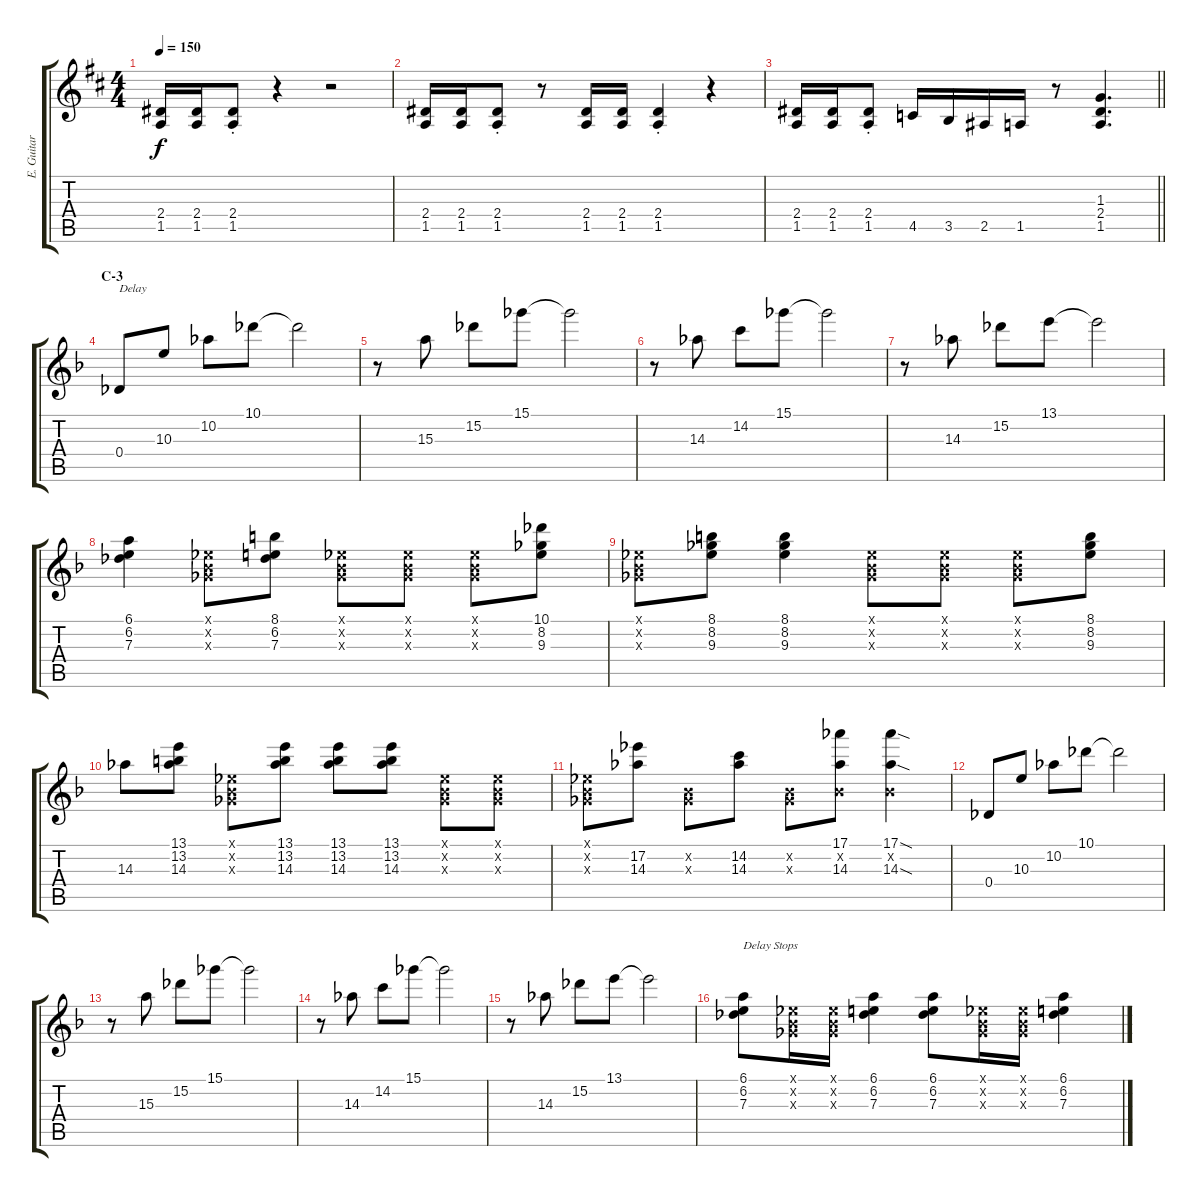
\track ("E. Guitar I" "E. Guitar ") {instrument distortionguitar}
\staff {score tabs}
\tuning (Eb4 Bb3 Gb3 Db3 Ab2 Eb2) {hide}
\ts (4 4)
\tempo 150
\clef g2
\ks d
(2.4 1.5).16{dy f} (2.4 1.5).16 (2.4{st} 1.5{st}).8 r.4 r.2 |
(2.4 1.5).16 (2.4 1.5).16 (2.4{st} 1.5{st}).8 r.8 (2.4 1.5).16 (2.4 1.5).16 (2.4{st} 1.5{st}).4 r.4 |
\barLineRight lightlight
(2.4 1.5).16 (2.4 1.5).16 (2.4{st} 1.5{st}).8 4.5.16 3.5.16 2.5.16 1.5.16 r.8 (1.3 2.4 1.5).4{d} |
\section ("" "C-3")
\ks f
0.4.8{txt "Delay"} 10.3.8 10.2.8 10.1.8 10.1{t}.2 |
r.8 15.3.8 15.2.8 15.1.8 15.1{t}.2 |
r.8 14.3.8 14.2.8 15.1.8 15.1{t}.2 |
r.8 14.3.8 15.2.8 13.1.8 13.1{t}.2 |
(6.1 6.2 7.3).4 (0.1{x} 0.2{x} 0.3{x}).8 (8.1 6.2 7.3).8 (0.1{x} 0.2{x} 0.3{x}).8 (0.1{x} 0.2{x} 0.3{x}).8 (0.1{x} 0.2{x} 0.3{x}).8 (10.1 8.2 9.3).8 |
(0.1{x} 0.2{x} 0.3{x}).8 (8.1 8.2 9.3).8 (8.1 8.2 9.3).4 (0.1{x} 0.2{x} 0.3{x}).8 (0.1{x} 0.2{x} 0.3{x}).8 (0.1{x} 0.2{x} 0.3{x}).8 (8.1 8.2 9.3).8 |
14.3.8 (13.1 13.2 14.3).8 (0.1{x} 0.2{x} 0.3{x}).8 (13.1 13.2 14.3).8 (13.1 13.2 14.3).8 (13.1 13.2 14.3).8 (0.1{x} 0.2{x} 0.3{x}).8 (0.1{x} 0.2{x} 0.3{x}).8 |
(0.1{x} 0.2{x} 0.3{x}).8 (17.2 14.3).8 (0.2{x} 0.3{x}).8 (14.2 14.3).8 (0.2{x} 0.3{x}).8 (17.1 0.2{x} 14.3).8 (17.1{sod} 0.2{x} 14.3{sod}).4 |
0.4.8 10.3.8 10.2.8 10.1.8 10.1{t}.2 |
r.8 15.3.8 15.2.8 15.1.8 15.1{t}.2 |
r.8 14.3.8 14.2.8 15.1.8 15.1{t}.2 |
r.8 14.3.8 15.2.8 13.1.8 13.1{t}.2 |
(6.1 6.2 7.3).8{txt "Delay Stops"} (0.1{x} 0.2{x} 0.3{x}).16 (0.1{x} 0.2{x} 0.3{x}).16 (6.1 6.2 7.3).4 (6.1 6.2 7.3).8 (0.1{x} 0.2{x} 0.3{x}).16 (0.1{x} 0.2{x} 0.3{x}).16 (6.1 6.2 7.3).4
